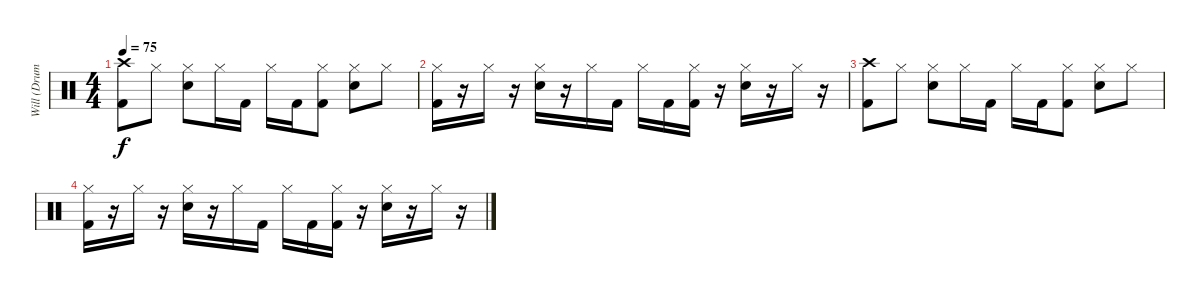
\track ("Will (Drums)" "Will (Drum") {instrument percussion}
\staff {score}
\articulation defaults
\ts (4 4)
\tempo 75
\clef neutral
\ks c
("Crash high (hit)" "Kick (hit) 2").8{dy f} "Hi-Hat (closed)".8 ("Hi-Hat (closed)" "Snare (hit) 2").8 "Hi-Hat (closed)".16 "Kick (hit) 2".16 "Hi-Hat (closed)".16 "Kick (hit) 2".16 ("Hi-Hat (closed)" "Kick (hit) 2").8 ("Hi-Hat (closed)" "Snare (hit) 2").8 "Hi-Hat (closed)".8 |
("Hi-Hat (closed)" "Kick (hit) 2").16 r.16 "Hi-Hat (closed)".16 r.16 ("Hi-Hat (closed)" "Snare (hit) 2").16 r.16 "Hi-Hat (closed)".16 "Kick (hit) 2".16 "Hi-Hat (closed)".16 "Kick (hit) 2".16 ("Hi-Hat (closed)" "Kick (hit) 2").16 r.16 ("Hi-Hat (closed)" "Snare (hit) 2").16 r.16 "Hi-Hat (closed)".16 r.16 |
("Crash high (hit)" "Kick (hit) 2").8 "Hi-Hat (closed)".8 ("Hi-Hat (closed)" "Snare (hit) 2").8 "Hi-Hat (closed)".16 "Kick (hit) 2".16 "Hi-Hat (closed)".16 "Kick (hit) 2".16 ("Hi-Hat (closed)" "Kick (hit) 2").8 ("Hi-Hat (closed)" "Snare (hit) 2").8 "Hi-Hat (closed)".8 |
("Hi-Hat (closed)" "Kick (hit) 2").16 r.16 "Hi-Hat (closed)".16 r.16 ("Hi-Hat (closed)" "Snare (hit) 2").16 r.16 "Hi-Hat (closed)".16 "Kick (hit) 2".16 "Hi-Hat (closed)".16 "Kick (hit) 2".16 ("Hi-Hat (closed)" "Kick (hit) 2").16 r.16 ("Hi-Hat (closed)" "Snare (hit) 2").16 r.16 "Hi-Hat (closed)".16 r.16
